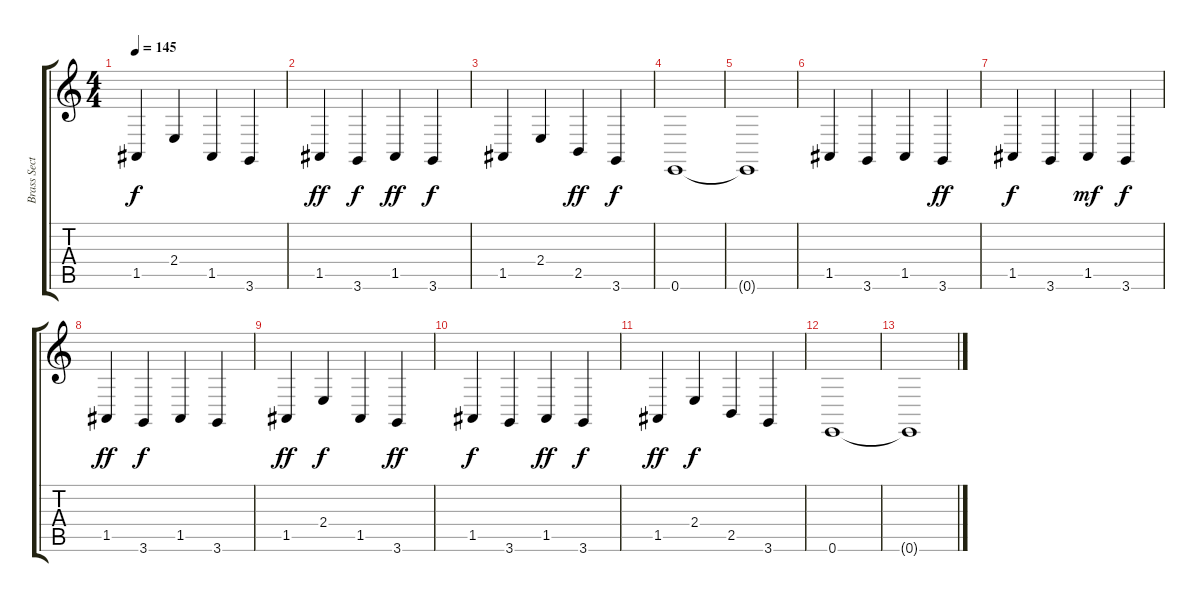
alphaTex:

\track ("Brass Section" "Brass Sect") {instrument brasssection}
\staff {score tabs}
\tuning (E4 B3 G3 D3 A2 E2) {hide}
\ts (4 4)
\tempo 145
\clef g2
\ks c
1.5.4{dy f} 2.4.4 1.5.4 3.6.4 |
1.5.4{dy ff} 3.6.4{dy f} 1.5.4{dy ff} 3.6.4{dy f} |
1.5.4 2.4.4 2.5.4{dy ff} 3.6.4{dy f} |
0.6.1 |
0.6{t}.1 |
1.5.4 3.6.4 1.5.4 3.6.4{dy ff} |
1.5.4{dy f} 3.6.4 1.5.4{dy mf} 3.6.4{dy f} |
1.5.4{dy ff} 3.6.4{dy f} 1.5.4 3.6.4 |
1.5.4{dy ff} 2.4.4{dy f} 1.5.4 3.6.4{dy ff} |
1.5.4{dy f} 3.6.4 1.5.4{dy ff} 3.6.4{dy f} |
1.5.4{dy ff} 2.4.4{dy f} 2.5.4 3.6.4 |
0.6.1 |
0.6{t}.1
